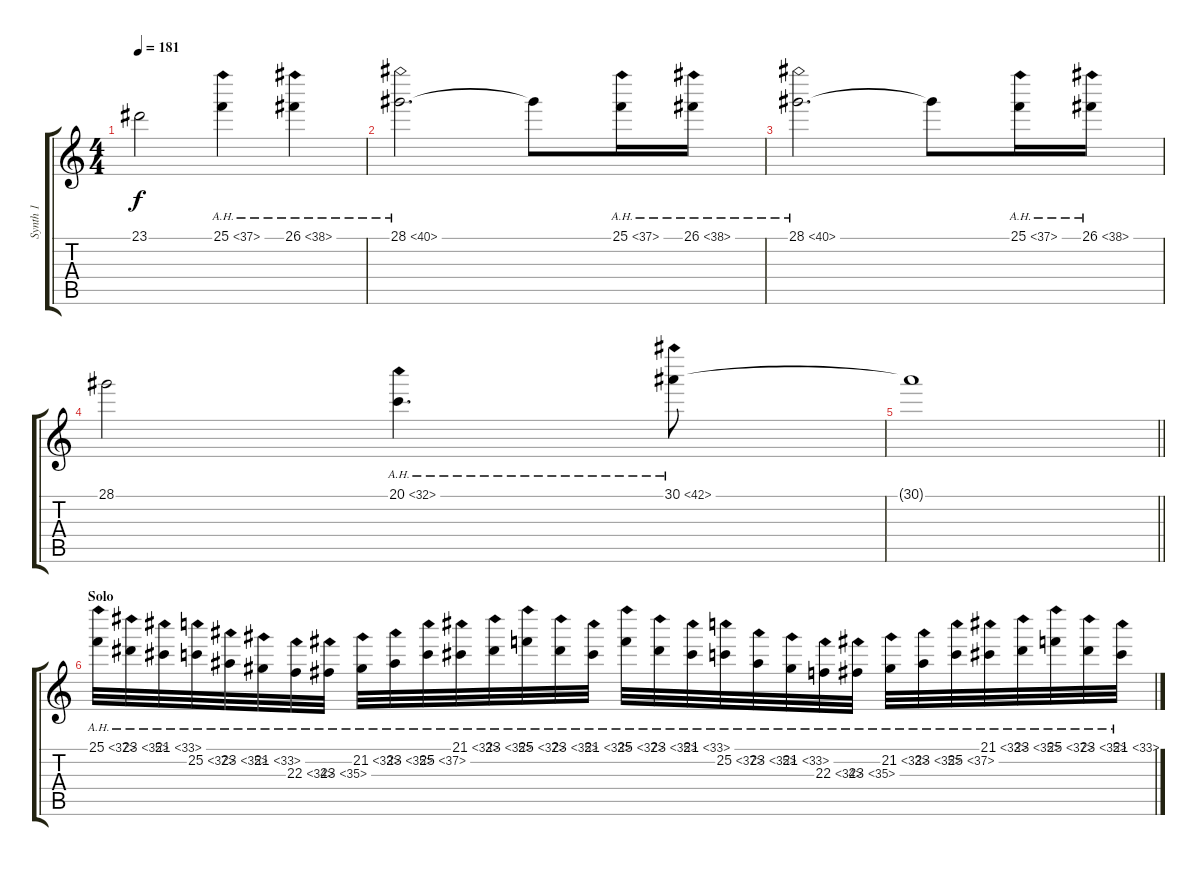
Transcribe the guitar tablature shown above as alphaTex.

\track ("Synth 1" "Synth 1") {instrument stringensemble1}
\staff {score tabs}
\tuning (E4 B3 G3 D3 A2 E2) {hide}
\ts (4 4)
\tempo 181
\clef g2
\ks c
23.1{t}.2{dy f} 25.1{ah 12}.4 26.1{ah 12}.4 |
28.1{ah 12}.2{d} 28.1{t}.8 25.1{ah 12}.16 26.1{ah 12}.16 |
28.1{ah 12}.2{d} 28.1{t}.8 25.1{ah 12}.16 26.1{ah 12}.16 |
28.1.2 20.1{ah 12}.4{d} 30.1{ah 12}.8 |
\barLineRight lightlight
30.1{t}.1 |
\section ("" "Solo")
25.1{ah 12}.32 23.1{ah 12}.32 21.1{ah 12}.32 25.2{ah 12}.32 23.2{ah 12}.32 21.2{ah 12}.32 22.3{ah 12}.32 23.3{ah 12}.32 21.2{ah 12}.32 23.2{ah 12}.32 25.2{ah 12}.32 21.1{ah 12}.32 23.1{ah 12}.32 25.1{ah 12}.32 23.1{ah 12}.32 21.1{ah 12}.32 25.1{ah 12}.32 23.1{ah 12}.32 21.1{ah 12}.32 25.2{ah 12}.32 23.2{ah 12}.32 21.2{ah 12}.32 22.3{ah 12}.32 23.3{ah 12}.32 21.2{ah 12}.32 23.2{ah 12}.32 25.2{ah 12}.32 21.1{ah 12}.32 23.1{ah 12}.32 25.1{ah 12}.32 23.1{ah 12}.32 21.1{ah 12}.32
